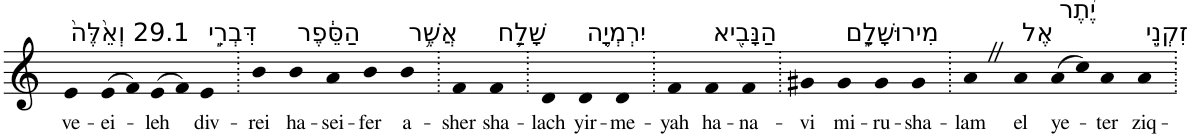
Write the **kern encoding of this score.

**kern	**text
*part1	*part1
*staff1	*staff1
*I"Piano	*
*I'Pno	*
*clefG2	*
*k[]	*
=1	=1
!LO:TX:a:t=29.1 וְאֵ֙לֶּה֙	!
!	!LO:LY:b
4e	ve-
!	!LO:LY:b
(>8e	-ei-
8f)	.
!	!LO:LY:b
(>8e	-leh
8f)	.
!LO:TX:a:t=דִּבְרֵ֣י	!
!	!LO:LY:b
4e	div-
=2.	=2.
!	!LO:LY:b
4b	-rei
!LO:TX:a:t=הַסֵּ֔פֶר	!
!	!LO:LY:b
4b	ha-
!	!LO:LY:b
4a	-sei-
!	!LO:LY:b
4b	-fer
!LO:TX:a:t=אֲשֶׁ֥ר	!
!	!LO:LY:b
4b	a-
=3.	=3.
!	!LO:LY:b
4f	-sher
!LO:TX:a:t=שָׁלַ֛ח	!
!	!LO:LY:b
4f	sha-
=4.	=4.
!	!LO:LY:b
4d	-lach
!LO:TX:a:t=יִרְמְיָ֥ה	!
!	!LO:LY:b
4d	yir-
!	!LO:LY:b
4d	-me-
=5.	=5.
!	!LO:LY:b
4f	-yah
!LO:TX:a:t=הַנָּבִ֖יא	!
!	!LO:LY:b
4f	ha-
!	!LO:LY:b
4f	-na-
=6.	=6.
!	!LO:LY:b
4g#X	-vi
!LO:TX:a:t=מִירוּשָׁלִָ֑ם	!
!	!LO:LY:b
4g#	mi-
!	!LO:LY:b
4g#	-ru-
!	!LO:LY:b
4g#	-sha-
=7.	=7.
!	!LO:LY:b
4aZ	-lam
!LO:TX:a:t=אֶל	!
!	!LO:LY:b
4a	el
!LO:TX:a:t=יֶ֜תֶר	!
!	!LO:LY:b
(>8a	ye-
8cc)	.
!	!LO:LY:b
4a	-ter
!LO:TX:a:t=זִקְנֵ֣י	!
!	!LO:LY:b
4a	ziq-
=.	=.
*-	*-
